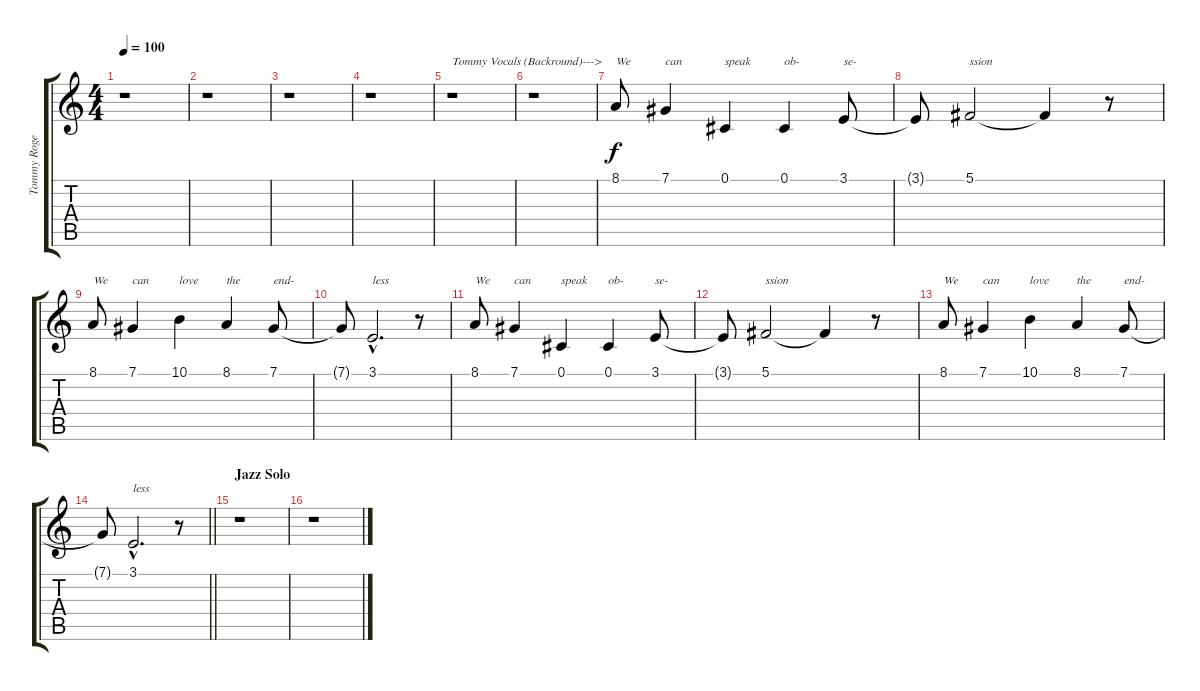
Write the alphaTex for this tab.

\track ("Tommy Rogers" "Tommy Roge") {instrument lead2sawtooth}
\staff {score tabs}
\tuning (Db4 Ab3 E3 B2 Gb2 Db2) {hide}
\ts (4 4)
\tempo 100
\clef g2
\ks c
r.1{dy mf} |
r.1 |
r.1 |
r.1 |
r.1{txt "Tommy Vocals (Backround)--->"} |
r.1 |
8.1.8{txt "We" dy f instrument lead6voice} 7.1.4{txt "can"} 0.1.4{txt "speak"} 0.1.4{txt "ob-"} 3.1.8{txt "se-"} |
3.1{t}.8 5.1.2{txt "ssion"} 5.1{t}.4 r.8 |
8.1.8{txt "We"} 7.1.4{txt "can"} 10.1.4{txt "love"} 8.1.4{txt "the"} 7.1.8{txt "end-"} |
7.1{t}.8 3.1{hac}.2{d txt "less"} r.8 |
8.1.8{txt "We"} 7.1.4{txt "can"} 0.1.4{txt "speak"} 0.1.4{txt "ob-"} 3.1.8{txt "se-"} |
3.1{t}.8 5.1.2{txt "ssion"} 5.1{t}.4 r.8 |
8.1.8{txt "We"} 7.1.4{txt "can"} 10.1.4{txt "love"} 8.1.4{txt "the"} 7.1.8{txt "end-"} |
\barLineRight lightlight
7.1{t}.8 3.1{hac}.2{d txt "less"} r.8 |
\section ("" "Jazz Solo")
r.1 |
r.1
